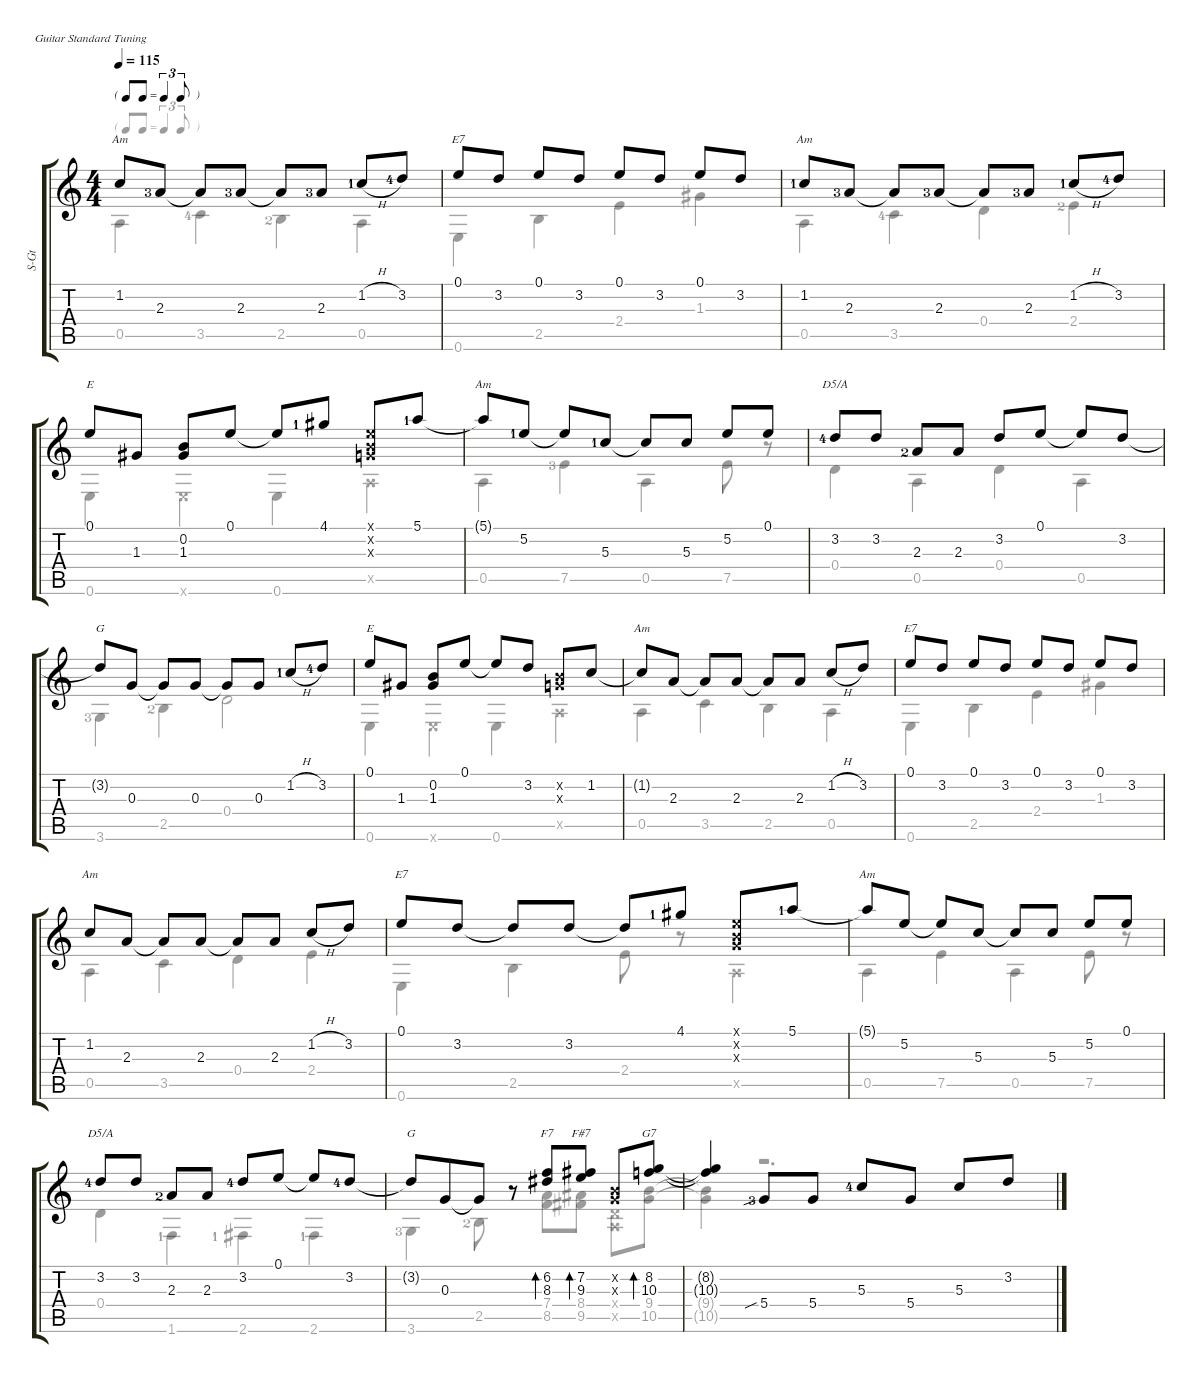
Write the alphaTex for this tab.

\defaultSystemsLayout 4
\hideDynamics
\bracketExtendMode groupsimilarinstruments
\otherSystemsTrackNameOrientation horizontal
\defaultBarNumberDisplay Hide
\track ("Steel Guitar" "S-Gt") {instrument acousticguitarsteel}
\staff {score tabs}
\tuning (E4 B3 G3 D3 A2 E2)
\chord ("Am" 0 1 2 2 0 x) {showdiagram false}
\chord ("Am" 5 5 5 x 4 x) {firstfret 5 showdiagram false barre (5 5)}
\chord ("F#7" x 7 9 8 9 x) {firstfret 7 showdiagram false}
\chord ("G7" x 8 10 9 10 x) {firstfret 8 showdiagram false}
\chord ("E" 0 0 1 2 2 0) {showdiagram false}
\chord ("E7" 0 3 1 2 2 0) {showdiagram false}
\chord ("D5/A" x 3 2 0 0 x) {showdiagram false}
\chord ("G" x 3 0 0 2 3) {showdiagram false}
\chord ("F7" x 6 8 7 8 x) {firstfret 6 showdiagram false}
\voice
\ts (4 4)
\tf triplet8th
\tempo 115
\clef g2
\ks c
1.2{t}.8{ch "Am" dy mf beam Up} 2.3{lf 4}.8{beam Up} 2.3{t}.8{beam Up} 2.3{lf 4}.8{beam Up} 2.3{t}.8{beam Up} 2.3{lf 4}.8{beam Up} 1.2{h lf 2}.8{beam Up} 3.2{lf 5}.8{beam Up} |
0.1.8{ch "E7" beam Up} 3.2.8{beam Up} 0.1.8{beam Up} 3.2.8{beam Up} 0.1.8{beam Up} 3.2.8{beam Up} 0.1.8{beam Up} 3.2.8{beam Up} |
1.2{lf 2}.8{ch "Am" beam Up} 2.3{lf 4}.8{beam Up} 2.3{t}.8{beam Up} 2.3{lf 4}.8{beam Up} 2.3{t}.8{beam Up} 2.3{lf 4}.8{beam Up} 1.2{h lf 2}.8{beam Up} 3.2{lf 5}.8{beam Up} |
0.1.8{ch "E" beam Up} 1.3{acc #}.8{beam Up} (1.3{acc #} 0.2).8{beam Up} 0.1.8{beam Up} 0.1{t}.8{beam Up} 4.1{lf 2 acc #}.8{beam Up} (0.1{x} 0.2{x} 0.3{x}).8{beam Up} 5.1{lf 2}.8{beam Up} |
5.1{t}.8{ch "Am" beam Up} 5.2{lf 2}.8{beam Up} 5.2{t}.8{beam Up} 5.3{lf 2}.8{beam Up} 5.3{t}.8{beam Up} 5.3.8{beam Up} 5.2.8{beam Up} 0.1.8{beam Up} |
3.2{lf 5}.8{ch "D5/A" beam Up} 3.2.8{beam Up} 2.3{lf 3}.8{beam Up} 2.3.8{beam Up} 3.2.8{beam Up} 0.1.8{beam Up} 0.1{t}.8{beam Up} 3.2.8{beam Up} |
3.2{t}.8{ch "G" beam Up} 0.3.8{beam Up} 0.3{t}.8{beam Up} 0.3.8{beam Up} 0.3{t}.8{beam Up} 0.3.8{beam Up} 1.2{h lf 2}.8{beam Up} 3.2{lf 5}.8{beam Up} |
0.1.8{ch "E" beam Up} 1.3{acc #}.8{beam Up} (1.3{acc #} 0.2).8{beam Up} 0.1.8{beam Up} 0.1{t}.8{beam Up} 3.2.8{beam Up} (0.2{x} 0.3{x}).8{beam Up} 1.2.8{beam Up} |
1.2{t}.8{ch "Am" beam Up} 2.3.8{beam Up} 2.3{t}.8{beam Up} 2.3.8{beam Up} 2.3{t}.8{beam Up} 2.3.8{beam Up} 1.2{h}.8{beam Up} 3.2.8{beam Up} |
0.1.8{ch "E7" beam Up} 3.2.8{beam Up} 0.1.8{beam Up} 3.2.8{beam Up} 0.1.8{beam Up} 3.2.8{beam Up} 0.1.8{beam Up} 3.2.8{beam Up} |
1.2.8{ch "Am" beam Up} 2.3.8{beam Up} 2.3{t}.8{beam Up} 2.3.8{beam Up} 2.3{t}.8{beam Up} 2.3.8{beam Up} 1.2{h}.8{beam Up} 3.2.8{beam Up} |
0.1.8{ch "E7" beam Up} 3.2.8{beam Up} 3.2{t}.8{beam Up} 3.2.8{beam Up} 3.2{t}.8{beam Up} 4.1{lf 2 acc #}.8{beam Up} (0.1{x} 0.2{x} 0.3{x}).8{beam Up} 5.1{lf 2}.8{beam Up} |
5.1{t}.8{ch "Am" beam Up} 5.2.8{beam Up} 5.2{t}.8{beam Up} 5.3.8{beam Up} 5.3{t}.8{beam Up} 5.3.8{beam Up} 5.2.8{beam Up} 0.1.8{beam Up} |
3.2{lf 5}.8{ch "D5/A" beam Up} 3.2.8{beam Up} 2.3{lf 3}.8{beam Up} 2.3.8{beam Up} 3.2{lf 5}.8{beam Up} 0.1.8{beam Up} 0.1{t}.8{beam Up} 3.2{lf 5}.8{beam Up} |
3.2{t}.8{ch "G" beam Up} 0.3.8{beam Up beam merge} 0.3{t}.8{beam Up} r.8{beam Up} (6.2 8.3{acc #}).8{bd 30 ch "F7" beam Up} (7.2{acc #} 9.3).8{bd 30 ch "F#7" beam Up} (0.2{x} 0.3{x}).8{beam Up} (8.2 10.3).8{bd 30 ch "G7" beam Up} |
(8.2{t} 10.3{t}).4{beam Up} 5.4{sib lf 4}.8{beam Up} 5.4.8{beam Up} 5.3{lf 5}.8{beam Up} 5.4.8{beam Up} 5.3.8{beam Up} 3.2.8{beam Up}
\voice
\clef g2
\ottava regular
\simile none
\ks c
0.5.4{dy mf beam Down} 3.5{lf 5}.4{beam Down} 2.5{lf 3}.4{beam Down} 0.5.4{beam Down} |
0.6.4{beam Down} 2.5.4{beam Down} 2.4.4{beam Down} 1.3{acc #}.4{beam Down} |
0.5.4{beam Down} 3.5{lf 5}.4{beam Down} 0.4.4{beam Down} 2.4{lf 3}.4{beam Down} |
0.6.4{beam Down} 0.6{x}.4{beam Down} 0.6.4{beam Down} 0.5{x}.4{beam Down} |
0.5.4{beam Down} 7.5{lf 4}.4{beam Down} 0.5.4{beam Down} 7.5.8{beam Down} r.8{beam Down} |
0.4.4{beam Down} 0.5.4{beam Down} 0.4.4{beam Down} 0.5.4{beam Down} |
3.6{lf 4}.4{beam Down} 2.5{lf 3}.4{beam Down} 0.4.2{beam Down} |
0.6.4{beam Down} 0.6{x}.4{beam Down} 0.6.4{beam Down} 0.5{x}.4{beam Down} |
0.5.4{beam Down} 3.5.4{beam Down} 2.5.4{beam Down} 0.5.4{beam Down} |
0.6.4{beam Down} 2.5.4{beam Down} 2.4.4{beam Down} 1.3{acc #}.4{beam Down} |
0.5.4{beam Down} 3.5.4{beam Down} 0.4.4{beam Down} 2.4.4{beam Down} |
0.6.4{beam Down} 2.5.4{beam Down} 2.4.8{beam Down} r.8{beam Down} 0.5{x}.4{beam Down} |
0.5.4{beam Down} 7.5.4{beam Down} 0.5.4{beam Down} 7.5.8{beam Down} r.8{beam Down} |
0.4.4{beam Down} 1.6{lf 2}.4{beam Down} 2.6{lf 2 acc #}.4{beam Down} 2.6{lf 2 acc #}.4{beam Down} |
3.6{lf 4}.4{beam Down} 2.5{lf 3}.8{beam Down} r.8{beam Down} (8.5 7.4).8{beam Down} (8.4{acc #} 9.5{acc #}).8{beam Down} (0.5{x} 0.4{x}).8{beam Down} (9.4 10.5).8{beam Down} |
(9.4{t} 10.5{t}).4{beam Down} r.2{d beam Down}
